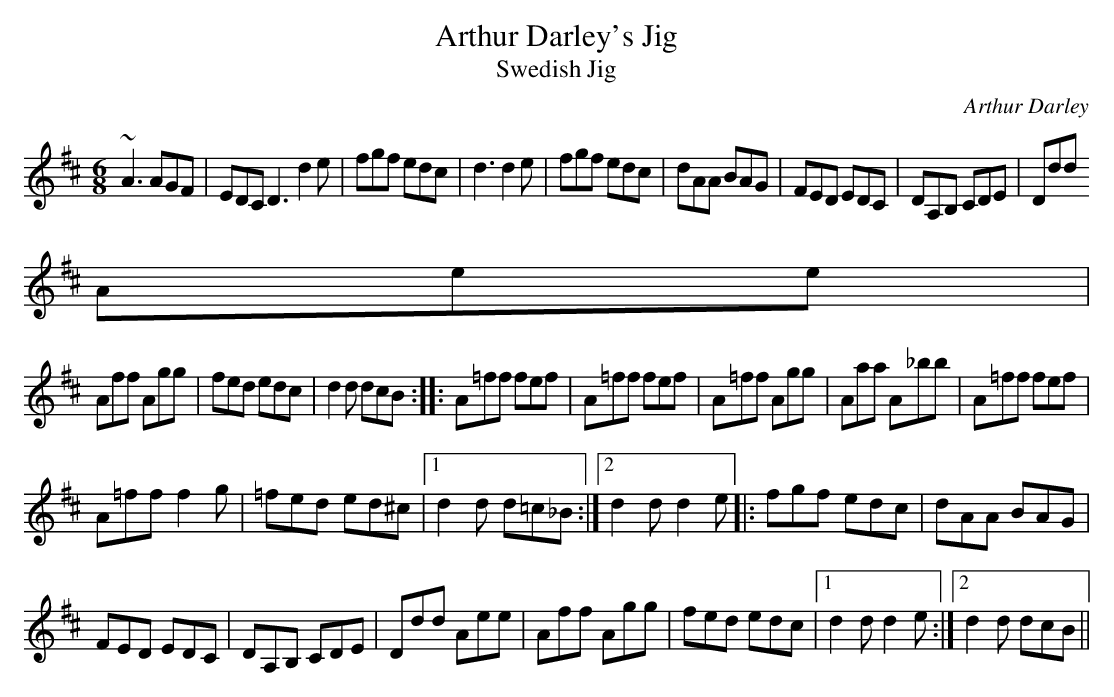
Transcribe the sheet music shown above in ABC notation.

X:1
T:Arthur Darley's Jig
T:Swedish Jig
C:Arthur Darley
M:6/8 % But second bar is 9/8!
K:D
~A3 AGF|EDC D3 d2e|fgf edc|d3 d2e|fgf edc|dAA BAG|FED EDC|DA,B, CDE|Ddd
Aee|
Aff Agg|fed edc|d2d dcB::A=ff fef|A=ff fef|A=ff Agg|Aaa A_bb|A=ff fef|
A=ff f2g|=fed ed^c|1 d2d d=c_B:|2 d2d d2e|:fgf edc|dAA BAG|
FED EDC|DA,B, CDE|Ddd Aee|Aff Agg|fed edc|1 d2d d2e:|2 d2d dcB||
